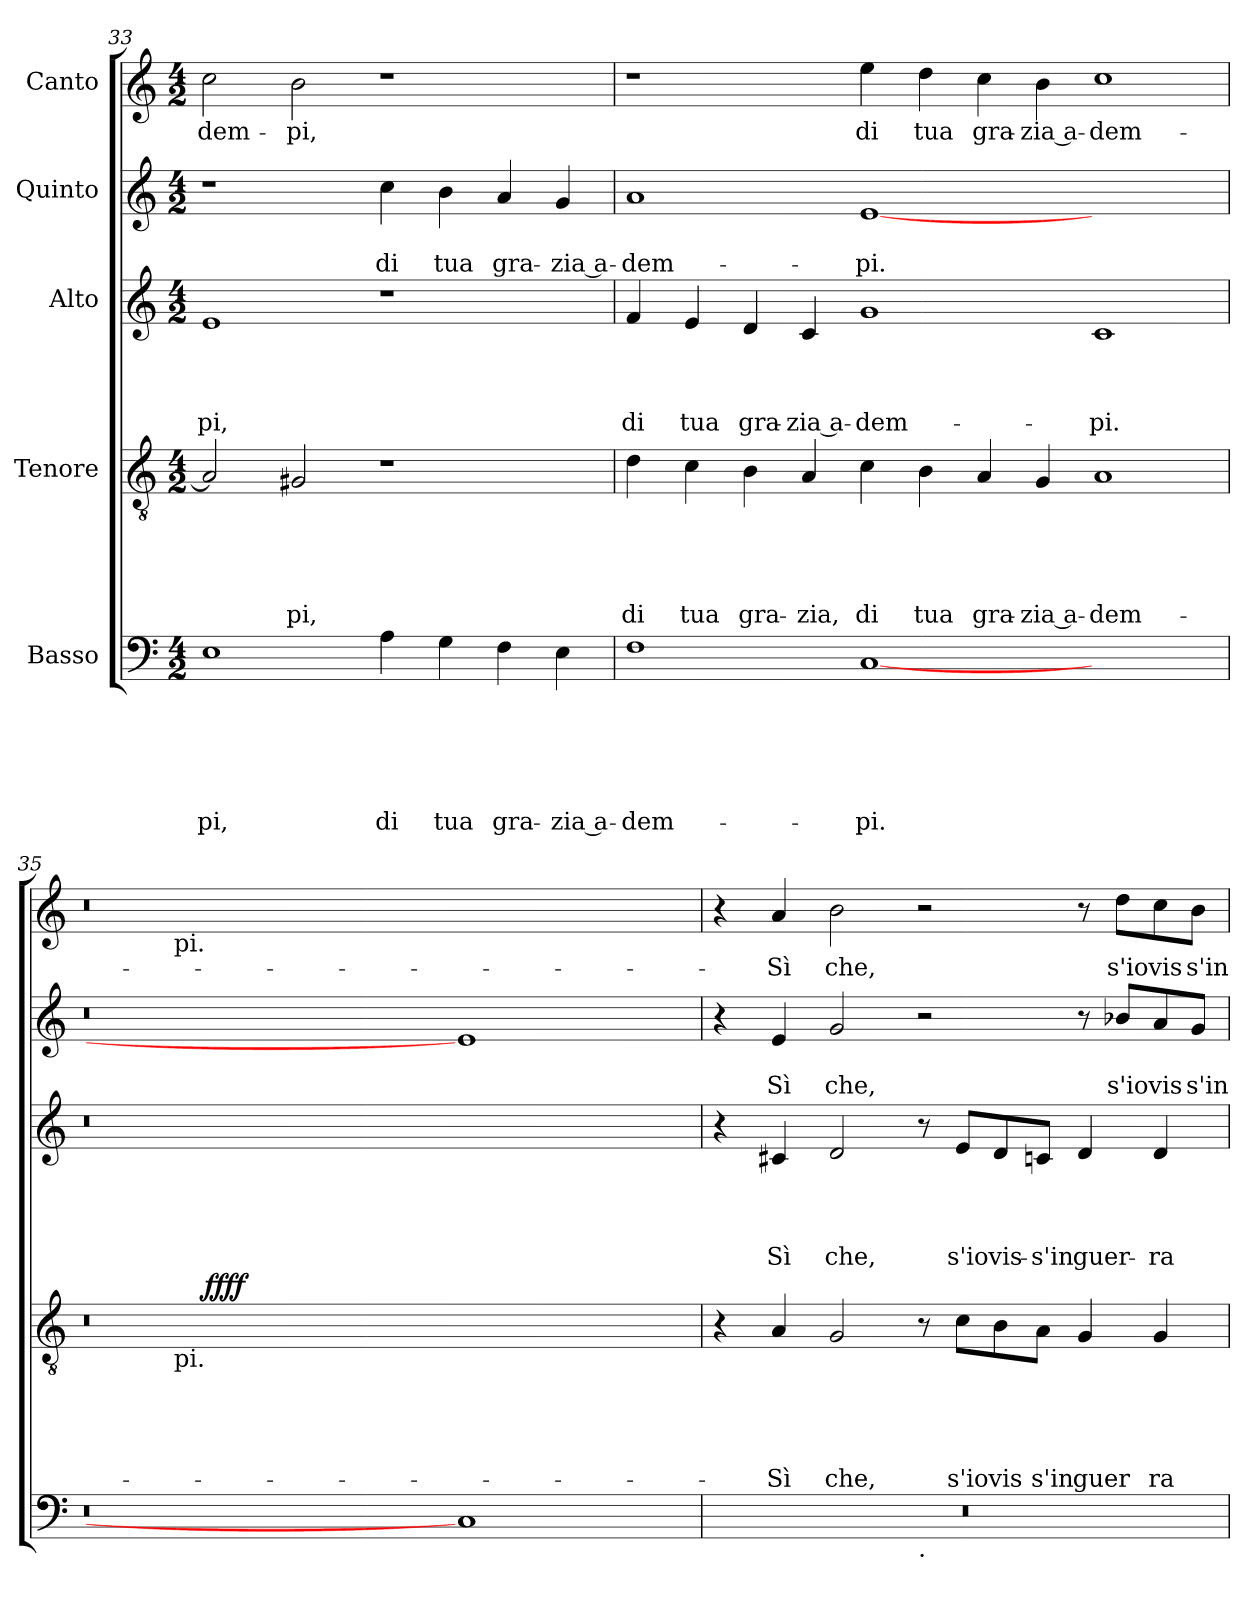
**kern	**text	**text	**text	**text	**text	**text	**kern	**text	**text	**text	**text	**text	**dynam	**kern	**text	**text	**text	**text	**kern	**text	**text	**kern	**text
*part5	*part5	*part5	*part5	*part5	*part5	*part5	*part4	*part4	*part4	*part4	*part4	*part4	*part4	*part3	*part3	*part3	*part3	*part3	*part2	*part2	*part2	*part1	*part1
*staff5	*staff5	*staff5	*staff5	*staff5	*staff5	*staff5	*staff4	*staff4	*staff4	*staff4	*staff4	*staff4	*staff4	*staff3	*staff3	*staff3	*staff3	*staff3	*staff2	*staff2	*staff2	*staff1	*staff1
*I"Basso	*	*	*	*	*	*	*I"Tenore	*	*	*	*	*	*	*I"Alto	*	*	*	*	*I"Quinto	*	*	*I"Canto	*
*clefF4	*	*	*	*	*	*	*clefGv2	*	*	*	*	*	*	*clefG2	*	*	*	*	*clefG2	*	*	*clefG2	*
*k[]	*	*	*	*	*	*	*k[]	*	*	*	*	*	*	*k[]	*	*	*	*	*k[]	*	*	*k[]	*
*C:	*	*	*	*	*	*	*C:	*	*	*	*	*	*	*C:	*	*	*	*	*C:	*	*	*C:	*
*M4/2	*	*	*	*	*	*	*M4/2	*	*	*	*	*	*	*M4/2	*	*	*	*	*M4/2	*	*	*M4/2	*
=33	=33	=33	=33	=33	=33	=33	=33	=33	=33	=33	=33	=33	=33	=33	=33	=33	=33	=33	=33	=33	=33	=33	=33
!	!	!	!	!	!	!LO:LY:b	!	!	!	!	!	!	!	!	!	!	!	!LO:LY:b	!	!	!	!	!LO:LY:b
1E	.	.	.	.	.	-pi,	2A/]	.	.	.	.	.	.	1e	.	.	.	-pi,	1r	.	.	2cc\	-dem-
!	!	!	!	!	!	!	!	!	!	!	!	!LO:LY:b	!	!	!	!	!	!	!	!	!	!	!LO:LY:b
.	.	.	.	.	.	.	2G#X/	.	.	.	.	-pi,	.	.	.	.	.	.	.	.	.	2b\	-pi,
!	!	!	!	!	!	!LO:LY:b	!	!	!	!	!	!	!	!	!	!	!	!	!	!	!LO:LY:b	!	!
4A\	.	.	.	.	.	di	1r	.	.	.	.	.	.	1r	.	.	.	.	4cc\	.	di	1r	.
!	!	!	!	!	!	!LO:LY:b	!	!	!	!	!	!	!	!	!	!	!	!	!	!	!LO:LY:b	!	!
4G\	.	.	.	.	.	tua	.	.	.	.	.	.	.	.	.	.	.	.	4b\	.	tua	.	.
!	!	!	!	!	!	!LO:LY:b	!	!	!	!	!	!	!	!	!	!	!	!	!	!	!LO:LY:b	!	!
4F\	.	.	.	.	.	gra-	.	.	.	.	.	.	.	.	.	.	.	.	4a/	.	gra-	.	.
!	!	!	!	!	!	!LO:LY:b:rj	!	!	!	!	!	!	!	!	!	!	!	!	!	!	!LO:LY:b:rj	!	!
4E\	.	.	.	.	.	-zia a-	.	.	.	.	.	.	.	.	.	.	.	.	4g/	.	-zia a-	.	.
=34	=34	=34	=34	=34	=34	=34	=34	=34	=34	=34	=34	=34	=34	=34	=34	=34	=34	=34	=34	=34	=34	=34	=34
!	!	!	!	!	!	!LO:LY:b	!	!	!	!	!	!LO:LY:b	!	!	!	!	!	!LO:LY:b	!	!	!LO:LY:b	!	!
1F	.	.	.	.	.	-dem-	4d\	.	.	.	.	di	.	4f/	.	.	.	di	1a	.	-dem-	1r	.
!	!	!	!	!	!	!	!	!	!	!	!	!LO:LY:b	!	!	!	!	!	!LO:LY:b	!	!	!	!	!
.	.	.	.	.	.	.	4c\	.	.	.	.	tua	.	4e/	.	.	.	tua	.	.	.	.	.
!	!	!	!	!	!	!	!	!	!	!	!	!LO:LY:b	!	!	!	!	!	!LO:LY:b	!	!	!	!	!
.	.	.	.	.	.	.	4B\	.	.	.	.	gra-	.	4d/	.	.	.	gra-	.	.	.	.	.
!	!	!	!	!	!	!	!	!	!	!	!	!LO:LY:b	!	!	!	!	!	!LO:LY:b:rj	!	!	!	!	!
.	.	.	.	.	.	.	4A/	.	.	.	.	-zia,	.	4c/	.	.	.	-zia a-	.	.	.	.	.
!	!	!	!	!	!	!LO:LY:b	!	!	!	!	!	!LO:LY:b	!	!	!	!	!	!LO:LY:b	!	!	!LO:LY:b	!	!LO:LY:b
[1C	.	.	.	.	.	-pi.	4c\	.	.	.	.	di	.	1g	.	.	.	-dem-	[1e	.	-pi.	4ee\	di
!	!	!	!	!	!	!	!	!	!	!	!	!LO:LY:b	!	!	!	!	!	!	!	!	!	!	!LO:LY:b
.	.	.	.	.	.	.	4B\	.	.	.	.	tua	.	.	.	.	.	.	.	.	.	4dd\	tua
!	!	!	!	!	!	!	!	!	!	!	!	!LO:LY:b	!	!	!	!	!	!	!	!	!	!	!LO:LY:b
.	.	.	.	.	.	.	4A/	.	.	.	.	gra-	.	.	.	.	.	.	.	.	.	4cc\	gra-
!	!	!	!	!	!	!	!	!	!	!	!	!LO:LY:b:rj	!	!	!	!	!	!	!	!	!	!	!LO:LY:b:rj
.	.	.	.	.	.	.	4G/	.	.	.	.	-zia a-	.	.	.	.	.	.	.	.	.	4b\	-zia a-
!	!	!	!	!	!	!	!	!	!	!	!	!LO:LY:b	!	!	!	!	!	!LO:LY:b	!	!	!	!	!LO:LY:b
1ryy	.	.	.	.	.	.	1A	.	.	.	.	-dem-	.	1c	.	.	.	-pi.	1ryy	.	.	1cc	-dem-
=35	=35	=35	=35	=35	=35	=35	=35	=35	=35	=35	=35	=35	=35	=35	=35	=35	=35	=35	=35	=35	=35	=35	=35
*	*	*	*	*	*	*	*^	*	*	*	*	*	*	*	*	*	*	*	*	*	*	*^	*
*	*	*	*	*	*	*	*	*^	*	*	*	*	*	*	*	*	*	*	*	*	*	*	*	*	*
0r	.	.	.	.	.	.	0r	4ryy	4ryy	.	.	.	.	.	.	0r	.	.	.	.	0r	.	.	0r	4ryy	.
.	.	.	.	.	.	.	.	8ryy	16.ryy	.	.	.	.	.	.	.	.	.	.	.	.	.	.	.	16.ryy	.
!	!	!	!	!	!	!	!	!	!	!	!	!	!	!	!	!	!	!	!	!	!	!	!	!	!LO:TX:b:t=pi.	!
!	!	!	!	!	!	!	!	!	!LO:TX:b:t=pi.	!	!	!	!	!	!	!	!	!	!	!	!	!	!	!	!	!
.	.	.	.	.	.	.	.	.	1ryy	.	.	.	.	.	.	.	.	.	.	.	.	.	.	.	1ryy	.
.	.	.	.	.	.	.	.	32ryy	.	.	.	.	.	.	.	.	.	.	.	.	.	.	.	.	.	.
!	!	!	!	!	!	!	!	!	!	!	!	!	!	!	!LO:DY:b	!	!	!	!	!	!	!	!	!	!	!
.	.	.	.	.	.	.	.	1ryy	.	.	.	.	.	.	ffff	.	.	.	.	.	.	.	.	.	.	.
.	.	.	.	.	.	.	.	.	1ryy	.	.	.	.	.	.	.	.	.	.	.	.	.	.	.	1ryy	.
.	.	.	.	.	.	.	.	1ryy	.	.	.	.	.	.	.	.	.	.	.	.	.	.	.	.	.	.
1C]	.	.	.	.	.	.	1ryy	.	.	.	.	.	.	.	.	1ryy	.	.	.	.	1e]	.	.	1ryy	.	.
.	.	.	.	.	.	.	.	.	2ryy	.	.	.	.	.	.	.	.	.	.	.	.	.	.	.	2ryy	.
.	.	.	.	.	.	.	.	2ryy	.	.	.	.	.	.	.	.	.	.	.	.	.	.	.	.	.	.
.	.	.	.	.	.	.	.	.	8ryy	.	.	.	.	.	.	.	.	.	.	.	.	.	.	.	8ryy	.
.	.	.	.	.	.	.	.	16.ryy	.	.	.	.	.	.	.	.	.	.	.	.	.	.	.	.	.	.
.	.	.	.	.	.	.	.	.	32ryy	.	.	.	.	.	.	.	.	.	.	.	.	.	.	.	32ryy	.
!!LO:LB:g=z
=36	=36	=36	=36	=36	=36	=36	=36	=36	=36	=36	=36	=36	=36	=36	=36	=36	=36	=36	=36	=36	=36	=36	=36	=36	=36	=36
!	!	!	!	!	!	!	!	!	!	!	!	!	!	!	!	!	!	!	!	!	!	!	!	!LO:TX:a:t=Seconda parte	!	!
*^	*	*	*	*	*	*	*v	*v	*v	*	*	*	*	*	*	*	*	*	*	*	*	*	*	*v	*v	*
0r	1ryy	.	.	.	.	.	.	4r	.	.	.	.	.	.	4r	.	.	.	.	4r	.	.	4r	.
!	!	!	!	!	!	!	!	!	!	!	!	!	!LO:LY:b	!	!	!	!	!	!LO:LY:b	!	!	!LO:LY:b	!	!LO:LY:b
.	.	.	.	.	.	.	.	4A/	.	.	.	.	-Sì	.	4c#X/	.	.	.	Sì	4e/	.	Sì	4a/	-Sì
!	!	!	!	!	!	!	!	!	!	!	!	!	!LO:LY:b	!	!	!	!	!	!LO:LY:b	!	!	!LO:LY:b	!	!LO:LY:b
.	.	.	.	.	.	.	.	2G/	.	.	.	.	che,	.	2d/	.	.	.	che,	2g/	.	che,	2b\	che,
!	!LO:TX:b:t=.	!	!	!	!	!	!	!	!	!	!	!	!	!	!	!	!	!	!	!	!	!	!	!
.	1ryy	.	.	.	.	.	.	8r	.	.	.	.	.	.	8r	.	.	.	.	2r	.	.	2r	.
!	!	!	!	!	!	!	!	!	!	!	!	!	!LO:LY:b	!	!	!	!	!	!LO:LY:b	!	!	!	!	!
.	.	.	.	.	.	.	.	8c\L	.	.	.	.	s'io	.	8e/L	.	.	.	s'io	.	.	.	.	.
!	!	!	!	!	!	!	!	!	!	!	!	!	!LO:LY:b	!	!	!	!	!	!LO:LY:b	!	!	!	!	!
.	.	.	.	.	.	.	.	8B\	.	.	.	.	vis	.	8d/	.	.	.	vis-	.	.	.	.	.
!	!	!	!	!	!	!	!	!	!	!	!	!	!LO:LY:b	!	!	!	!	!	!LO:LY:b	!	!	!	!	!
.	.	.	.	.	.	.	.	8A\J	.	.	.	.	s'in	.	8cn/J	.	.	.	-s'in	.	.	.	.	.
!	!	!	!	!	!	!	!	!	!	!	!	!	!LO:LY:b	!	!	!	!	!	!LO:LY:b	!	!	!	!	!
.	.	.	.	.	.	.	.	4G/	.	.	.	.	guer	.	4d/	.	.	.	guer-	8r	.	.	8r	.
!	!	!	!	!	!	!	!	!	!	!	!	!	!	!	!	!	!	!	!	!	!	!LO:LY:b	!	!LO:LY:b
.	.	.	.	.	.	.	.	.	.	.	.	.	.	.	.	.	.	.	.	8b-X/L	.	s'io	8dd\L	s'io
!	!	!	!	!	!	!	!	!	!	!	!	!	!LO:LY:b	!	!	!	!	!	!LO:LY:b	!	!	!LO:LY:b	!	!LO:LY:b
.	.	.	.	.	.	.	.	4G/	.	.	.	.	ra	.	4d/	.	.	.	-ra	8a/	.	vis	8cc\	vis
!	!	!	!	!	!	!	!	!	!	!	!	!	!	!	!	!	!	!	!	!	!	!LO:LY:b	!	!LO:LY:b
.	.	.	.	.	.	.	.	.	.	.	.	.	.	.	.	.	.	.	.	8g/J	.	s'in	8b\J	s'in
*v	*v	*	*	*	*	*	*	*	*	*	*	*	*	*	*	*	*	*	*	*	*	*	*	*
=	=	=	=	=	=	=	=	=	=	=	=	=	=	=	=	=	=	=	=	=	=	=	=
*-	*-	*-	*-	*-	*-	*-	*-	*-	*-	*-	*-	*-	*-	*-	*-	*-	*-	*-	*-	*-	*-	*-	*-
